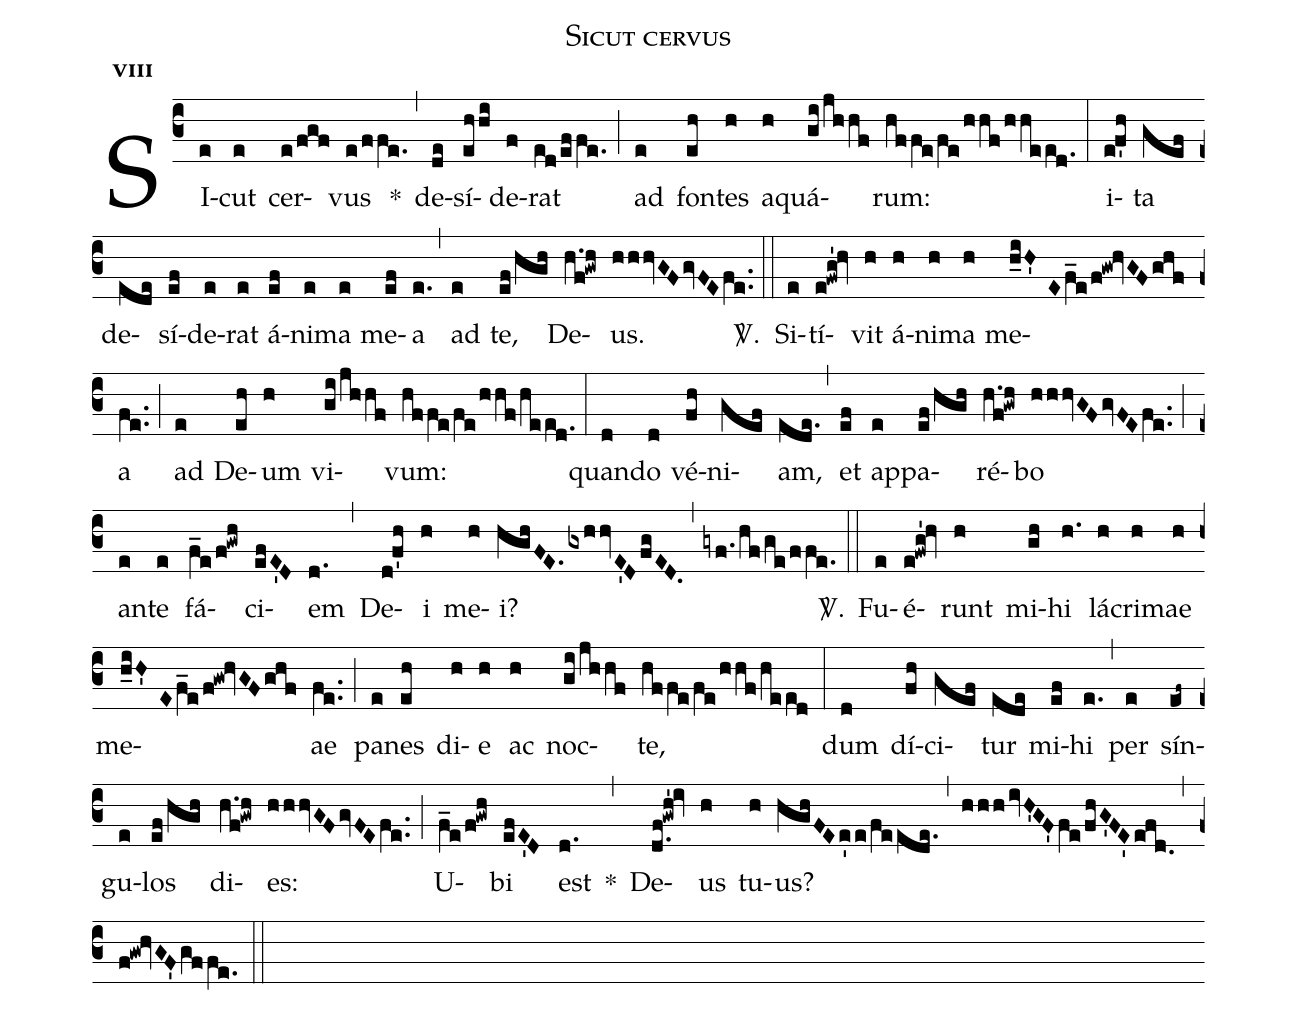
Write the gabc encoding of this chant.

name:Sicut cervus;
mode:8;
%%
(c3) SI(e)cut(e) cer(e/fgf)vus(e/ffe.) *(,) de(de)sí(ehhi)de(f)rat(ed/effe.) (;) ad(e) fon(eh)tes(h) a(h)quá(gi/jhhf)rum:(hffe/fe/hhf/hheed.) (:) i(e!f'h)ta(gef) de(ede)sí(ef)de(e)rat(e) á(ef)ni(e)ma(e) me(ef)a(e.) (,) ad(e) te,(ef/hgh) De(h.f!gwh)us.(hhhvGF/gvFE/fe..) <sp>V/</sp>.(::) Si(e)tí(e!fwg'!hv)vit(h) á(h)ni(h)ma(h) me(h_iH'E/f_e/f!gw!hvGF/ghf)a(fe..) (;) ad(e) De(eh)um(h) vi(gi/jhhf)vum:(hffe/fe/hhf/heed.) (:) quan(d)do(d) vé(fh)ni(gef)am,(ede.) (,) et(ef) ap(e)pa(ef/hgh)ré(h.f!gwh)bo(hhhvGF/gvFE/fe..) (;) an(e)te(e) fá(f_e/f!gwh)ci(efE'D)em(d.) (,) De(d!f'h)i(h) me(h)i?(hghFE.gxhhvE'D/fgED.) (,) (gyf./hf/ge/ffe.) <sp>V/</sp>.(::)  Fu(e)é(e!fwg'!hv)runt(h) mi(gh)hi(h.) lá(h)cri(h)mae(h) me(h_iH'E/f_e/f!gw!hvGF/ghf)ae(fe..) (;) pa(e)nes(eh) di(h)e(h) ac(h) noc(gi/jhhf)te,(hffe/fe/hhf/heed) (:) dum(d) dí(fh)ci(gef)tur(ede) mi(ef)hi(e.) (,) per(e) sín(ef~)gu(e)los(ef/hgh) di(h.f!gwh)es:(hhhvGF/gvFE/fe..) (;) U(f_e/f!gwh)bi(efE'D) est(d.) *(,) De(d.f!gwh'!iv)us(h) tu(h)us?(hghFEe'e/feede.) (,) (hhhivH'GF'fe/fhG'FE'efd.) (,) (f!gw!hvGF'/gffe.) (::)
